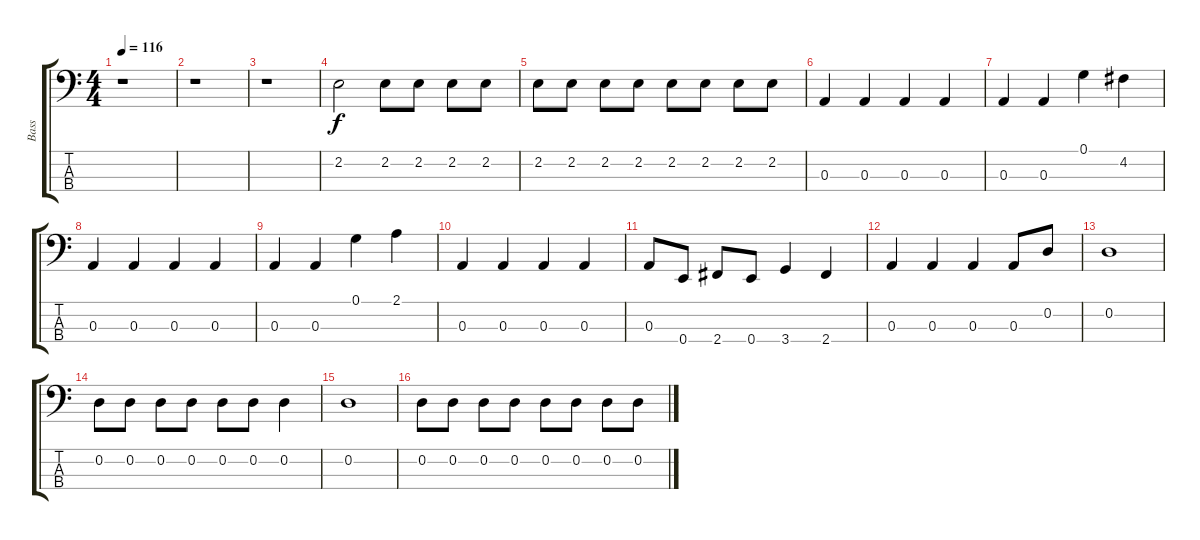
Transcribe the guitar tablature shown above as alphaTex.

\track ("Bass" "Bass") {instrument electricbasspick}
\staff {score tabs}
\tuning (G2 D2 A1 E1) {hide}
\ts (4 4)
\tempo 116
\clef f4
\ks c
r.1{dy f} |
r.1 |
r.1 |
2.2.2 2.2.8 2.2.8 2.2.8 2.2.8 |
2.2.8 2.2.8 2.2.8 2.2.8 2.2.8 2.2.8 2.2.8 2.2.8 |
0.3.4 0.3.4 0.3.4 0.3.4 |
0.3.4 0.3.4 0.1.4 4.2.4 |
0.3.4 0.3.4 0.3.4 0.3.4 |
0.3.4 0.3.4 0.1.4 2.1.4 |
0.3.4 0.3.4 0.3.4 0.3.4 |
0.3.8 0.4.8 2.4.8 0.4.8 3.4.4 2.4.4 |
0.3.4 0.3.4 0.3.4 0.3.8 0.2.8 |
0.2.1 |
0.2.8 0.2.8 0.2.8 0.2.8 0.2.8 0.2.8 0.2.4 |
0.2.1 |
0.2.8 0.2.8 0.2.8 0.2.8 0.2.8 0.2.8 0.2.8 0.2.8
